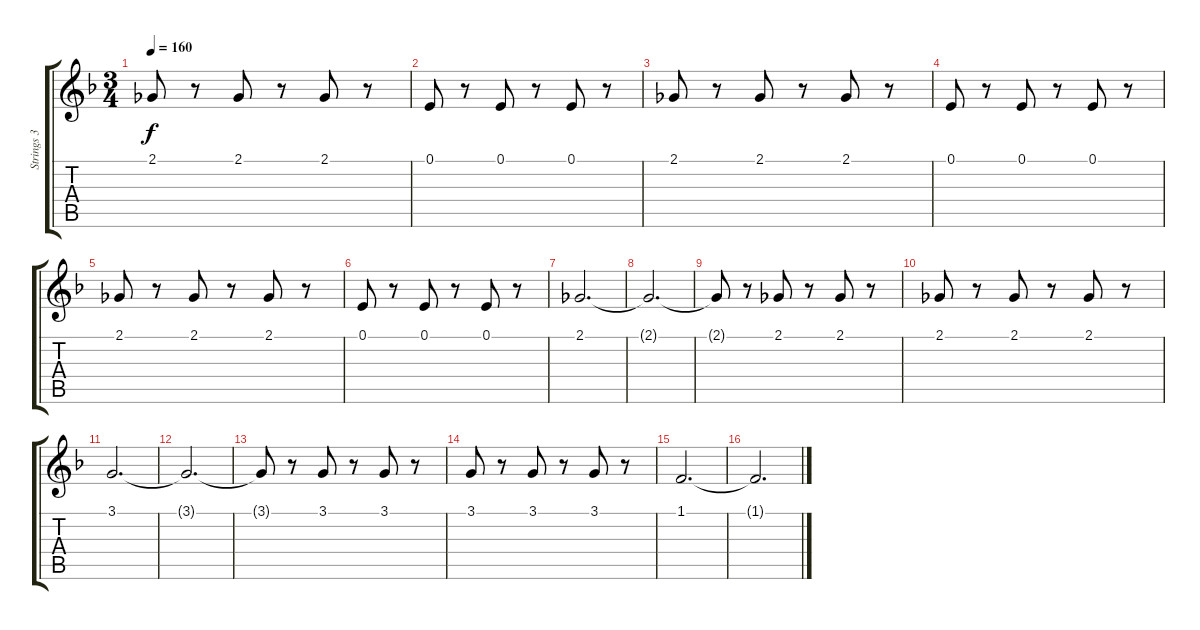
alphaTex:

\track ("Strings 3" "Strings 3") {instrument stringensemble1}
\staff {score tabs}
\tuning (E4 B3 G3 D3 A2 E2) {hide}
\ts (3 4)
\tempo 160
\clef g2
\ks f
2.1.8{dy f} r.8 2.1.8 r.8 2.1.8 r.8 |
0.1.8 r.8 0.1.8 r.8 0.1.8 r.8 |
2.1.8 r.8 2.1.8 r.8 2.1.8 r.8 |
0.1.8 r.8 0.1.8 r.8 0.1.8 r.8 |
2.1.8 r.8 2.1.8 r.8 2.1.8 r.8 |
0.1.8 r.8 0.1.8 r.8 0.1.8 r.8 |
2.1.2{d} |
2.1{t}.2{d} |
2.1{t}.8 r.8 2.1.8 r.8 2.1.8 r.8 |
2.1.8 r.8 2.1.8 r.8 2.1.8 r.8 |
3.1.2{d} |
3.1{t}.2{d} |
3.1{t}.8 r.8 3.1.8 r.8 3.1.8 r.8 |
3.1.8 r.8 3.1.8 r.8 3.1.8 r.8 |
1.1.2{d} |
1.1{t}.2{d}
